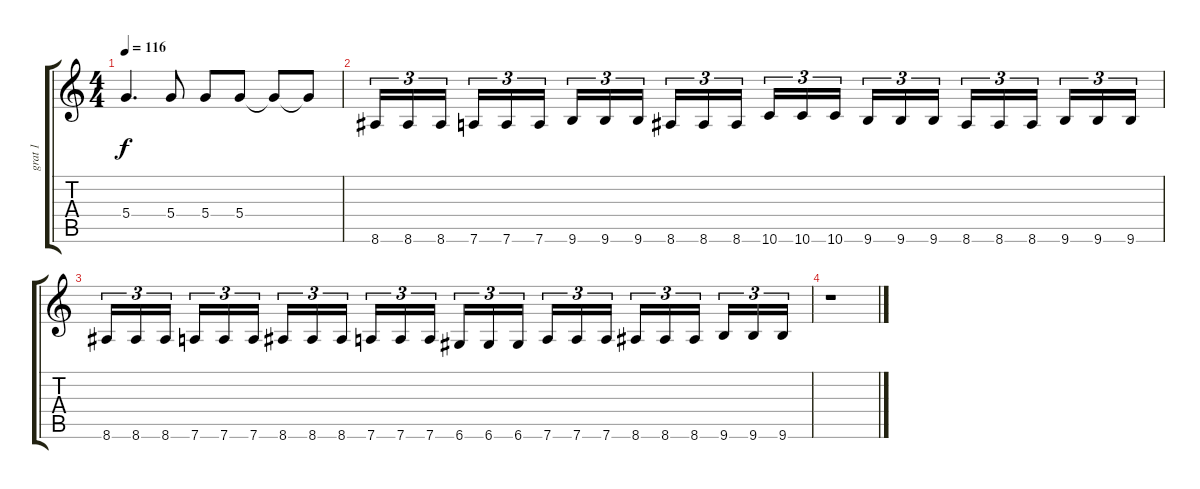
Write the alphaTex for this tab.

\track ("grat 1" "grat 1") {instrument distortionguitar}
\staff {score tabs}
\tuning (E4 B3 G3 D3 A2 D2) {hide}
\ts (4 4)
\tempo 116
\clef g2
\ks c
5.4{t}.4{d dy f} 5.4.8 5.4.8 5.4.8 5.4{t}.8 5.4{t}.8 |
8.6.16{tu (3 2)} 8.6.16{tu (3 2)} 8.6.16{tu (3 2) beam splitsecondary} 7.6.16{tu (3 2)} 7.6.16{tu (3 2)} 7.6.16{tu (3 2)} 9.6.16{tu (3 2)} 9.6.16{tu (3 2)} 9.6.16{tu (3 2) beam splitsecondary} 8.6.16{tu (3 2)} 8.6.16{tu (3 2)} 8.6.16{tu (3 2)} 10.6.16{tu (3 2)} 10.6.16{tu (3 2)} 10.6.16{tu (3 2) beam splitsecondary} 9.6.16{tu (3 2)} 9.6.16{tu (3 2)} 9.6.16{tu (3 2)} 8.6.16{tu (3 2)} 8.6.16{tu (3 2)} 8.6.16{tu (3 2) beam splitsecondary} 9.6.16{tu (3 2)} 9.6.16{tu (3 2)} 9.6.16{tu (3 2)} |
8.6.16{tu (3 2)} 8.6.16{tu (3 2)} 8.6.16{tu (3 2) beam splitsecondary} 7.6.16{tu (3 2)} 7.6.16{tu (3 2)} 7.6.16{tu (3 2)} 8.6.16{tu (3 2)} 8.6.16{tu (3 2)} 8.6.16{tu (3 2) beam splitsecondary} 7.6.16{tu (3 2)} 7.6.16{tu (3 2)} 7.6.16{tu (3 2)} 6.6.16{tu (3 2)} 6.6.16{tu (3 2)} 6.6.16{tu (3 2) beam splitsecondary} 7.6.16{tu (3 2)} 7.6.16{tu (3 2)} 7.6.16{tu (3 2)} 8.6.16{tu (3 2)} 8.6.16{tu (3 2)} 8.6.16{tu (3 2) beam splitsecondary} 9.6.16{tu (3 2)} 9.6.16{tu (3 2)} 9.6.16{tu (3 2)} |
r.1
